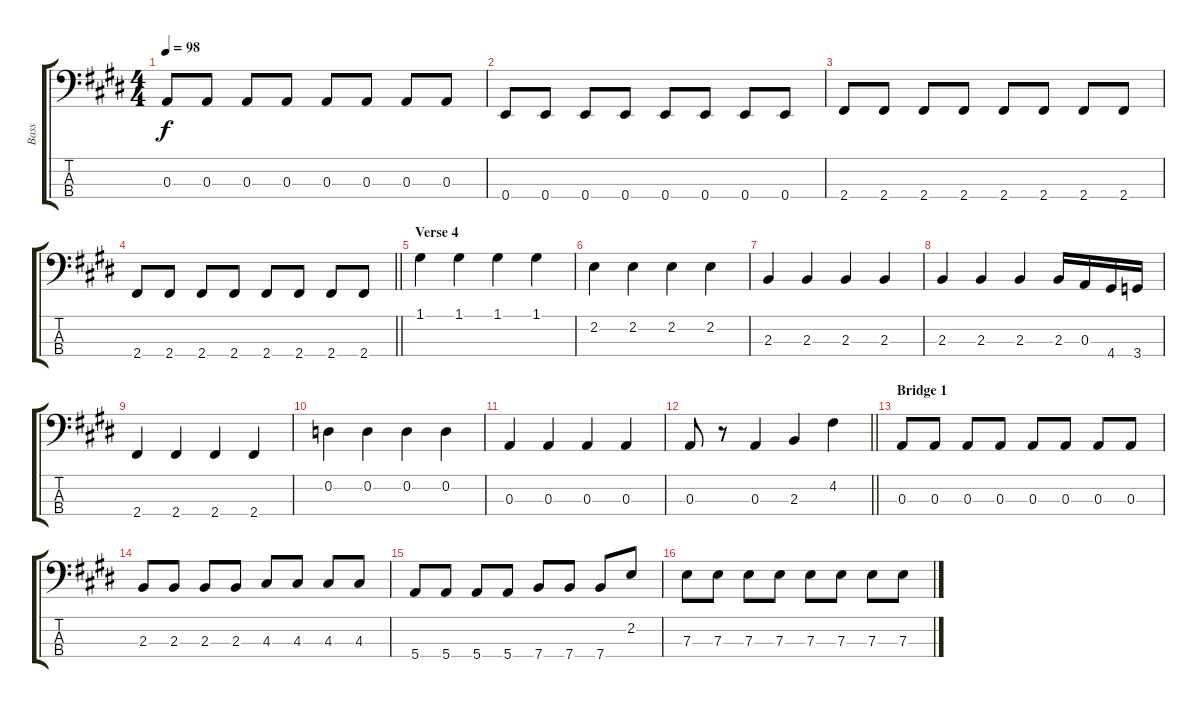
\track ("Bass" "Bass") {instrument electricbasspick}
\staff {score tabs}
\tuning (G2 D2 A1 E1) {hide}
\ts (4 4)
\tempo 98
\clef f4
\ks c#minor
0.3.8{dy f} 0.3.8 0.3.8 0.3.8 0.3.8 0.3.8 0.3.8 0.3.8 |
0.4.8 0.4.8 0.4.8 0.4.8 0.4.8 0.4.8 0.4.8 0.4.8 |
2.4.8 2.4.8 2.4.8 2.4.8 2.4.8 2.4.8 2.4.8 2.4.8 |
\barLineRight lightlight
2.4.8 2.4.8 2.4.8 2.4.8 2.4.8 2.4.8 2.4.8 2.4.8 |
\section ("" "Verse 4")
1.1.4 1.1.4 1.1.4 1.1.4 |
2.2.4 2.2.4 2.2.4 2.2.4 |
2.3.4 2.3.4 2.3.4 2.3.4 |
2.3.4 2.3.4 2.3.4 2.3.16 0.3.16 4.4.16 3.4.16 |
2.4.4 2.4.4 2.4.4 2.4.4 |
0.2.4 0.2.4 0.2.4 0.2.4 |
0.3.4 0.3.4 0.3.4 0.3.4 |
\barLineRight lightlight
0.3.8 r.8 0.3.4 2.3.4 4.2.4 |
\section ("" "Bridge 1")
0.3.8 0.3.8 0.3.8 0.3.8 0.3.8 0.3.8 0.3.8 0.3.8 |
2.3.8 2.3.8 2.3.8 2.3.8 4.3.8 4.3.8 4.3.8 4.3.8 |
5.4.8 5.4.8 5.4.8 5.4.8 7.4.8 7.4.8 7.4.8 2.2.8 |
7.3.8 7.3.8 7.3.8 7.3.8 7.3.8 7.3.8 7.3.8 7.3.8
